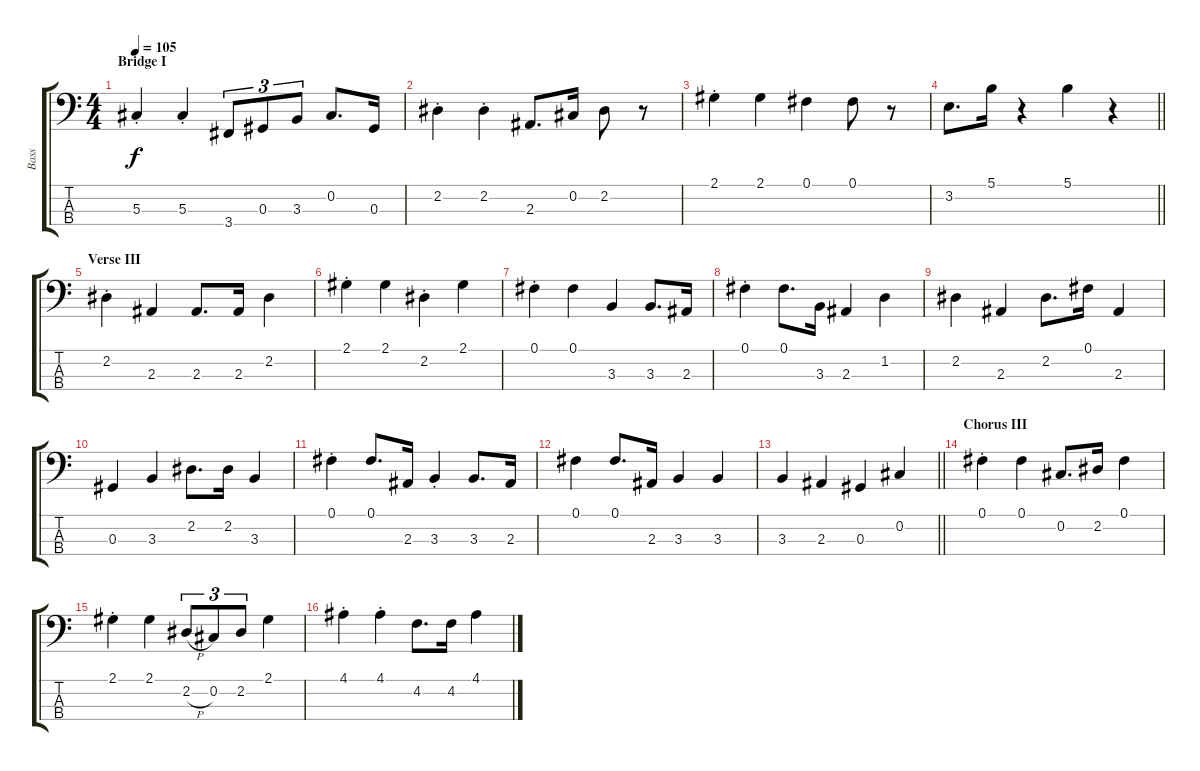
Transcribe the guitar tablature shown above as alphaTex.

\track ("Bass" "Bass") {instrument electricbassfinger}
\staff {score tabs}
\tuning (Gb2 Db2 Ab1 Eb1) {hide}
\ts (4 4)
\section ("" "Bridge I")
\tempo 105
\clef f4
\ks c
5.3{st}.4{dy f} 5.3{st}.4 3.4.8{tu (3 2)} 0.3.8{tu (3 2)} 3.3.8{tu (3 2)} 0.2.8{d} 0.3.16 |
2.2{st}.4 2.2{st}.4 2.3.8{d} 0.2.16 2.2.8 r.8 |
2.1{st}.4 2.1.4 0.1.4 0.1.8 r.8 |
\barLineRight lightlight
3.2.8{d} 5.1.16 r.4 5.1.4 r.4 |
\section ("" "Verse III")
2.2{st}.4 2.3.4 2.3.8{d} 2.3.16 2.2.4 |
2.1{st}.4 2.1.4 2.2{st}.4 2.1.4 |
0.1{st}.4 0.1.4 3.3.4 3.3.8{d} 2.3.16 |
0.1{st}.4 0.1.8{d} 3.3.16 2.3.4 1.2.4 |
2.2.4 2.3.4 2.2.8{d} 0.1.16 2.3.4 |
0.3.4 3.3.4 2.2.8{d} 2.2.16 3.3.4 |
0.1{st}.4 0.1.8{d} 2.3.16 3.3{st}.4 3.3.8{d} 2.3.16 |
0.1.4 0.1.8{d} 2.3.16 3.3.4 3.3.4 |
\barLineRight lightlight
3.3.4 2.3.4 0.3.4 0.2.4 |
\section ("" "Chorus III")
0.1{st}.4 0.1.4 0.2.8{d} 2.2.16 0.1.4 |
2.1{st}.4 2.1.4 2.2{h}.8{tu (3 2)} 0.2.8{tu (3 2)} 2.2.8{tu (3 2)} 2.1.4 |
4.1{st}.4 4.1{st}.4 4.2.8{d} 4.2.16 4.1.4
